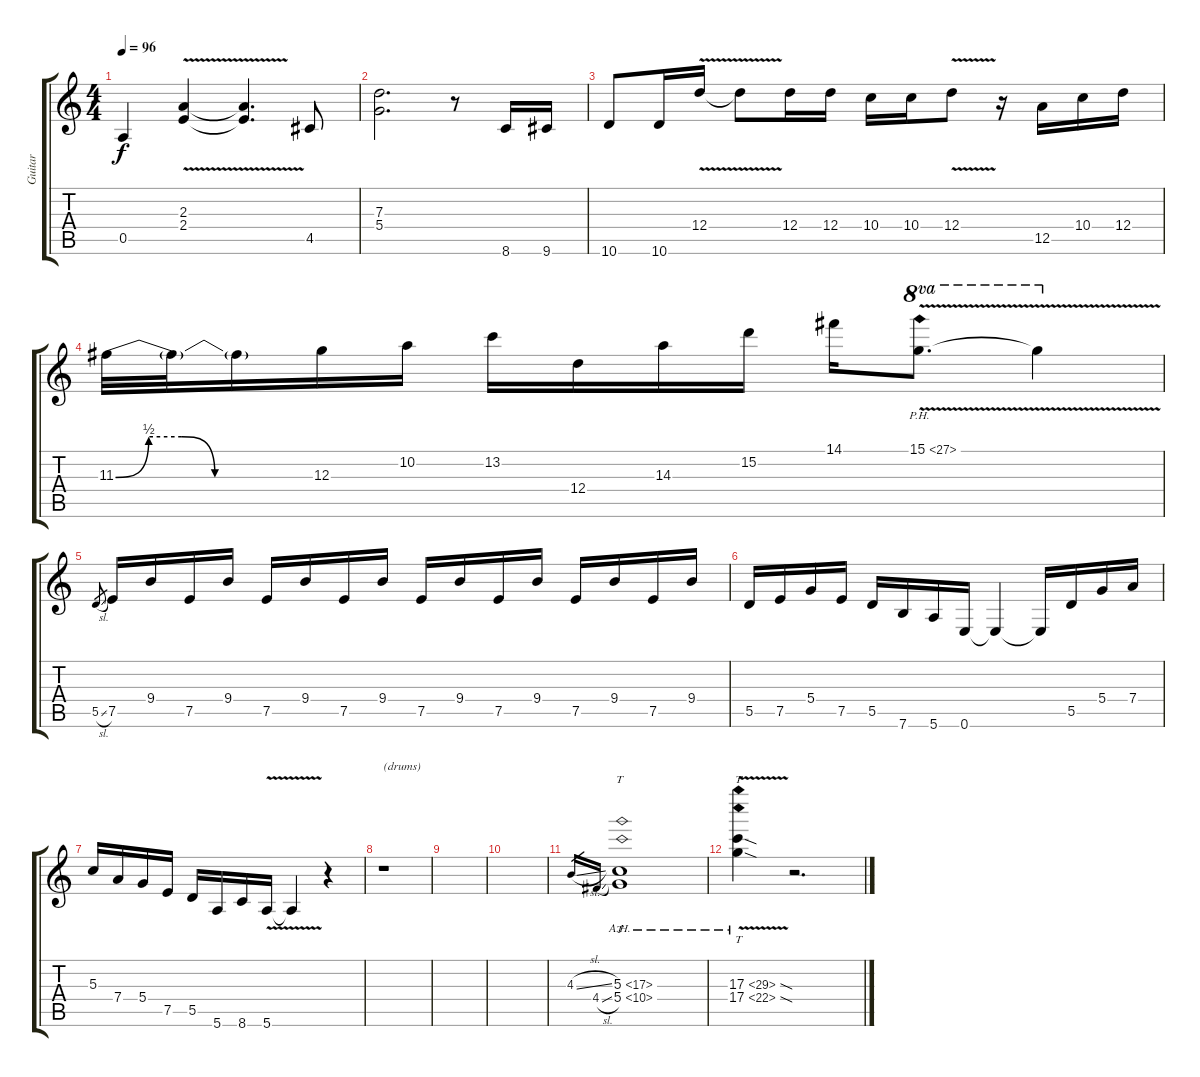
\track ("Guitar" "Guitar") {instrument overdrivenguitar}
\staff {score tabs}
\tuning (E4 B3 G3 D3 A2 E2) {hide}
\ts (4 4)
\tempo 96
\clef g2
\ks c
0.5.4{dy f} (2.3 2.4{v}).4 (2.3{t} 2.4{t}).4{d} 4.5.8 |
(7.3 5.4).2{d} r.8 8.6.16 9.6.16 |
10.6.8 10.6.16 12.4{v}.16 12.4{t}.8 12.4.16 12.4.16 10.4.16 10.4.16 12.4{v}.8 r.16 12.5.16 10.4.16 12.4.16 |
11.3{be (custom 0 0 10 2 20 2 30 0 60 0)}.32 11.3{t}.32 11.3{t}.16 12.3.16 10.2.16 13.2.16 12.4.16 14.3.16 15.2.16 14.1.16 15.1{ph 12 v}.8{d ot 8va} 15.1{t}.4{ot 8va} |
5.5{sl}.8{gr} 7.5.16 9.4.16 7.5.16 9.4.16 7.5.16 9.4.16 7.5.16 9.4.16 7.5.16 9.4.16 7.5.16 9.4.16 7.5.16 9.4.16 7.5.16 9.4.16 |
5.5.16 7.5.16 5.4.16 7.5.16 5.5.16 7.6.16 5.6.16 0.6.16 0.6{t}.4 0.6{t}.16 5.5.16 5.4.16 7.4.16 |
5.3.16 7.4.16 5.4.16 7.5.16 5.5.16 5.6.16 8.6.16 5.6{v}.16 5.6{t}.4 r.4 |
r.1{txt "(drums)"} |
|
|
4.3{sl}.16{gr} 4.4{sl}.16{gr} (5.3{ah 12} 5.4{ah 5}).1{tt} |
(17.3{ah 12 v sod} 17.4{ah 5 sod}).4{tt} r.2{d}
